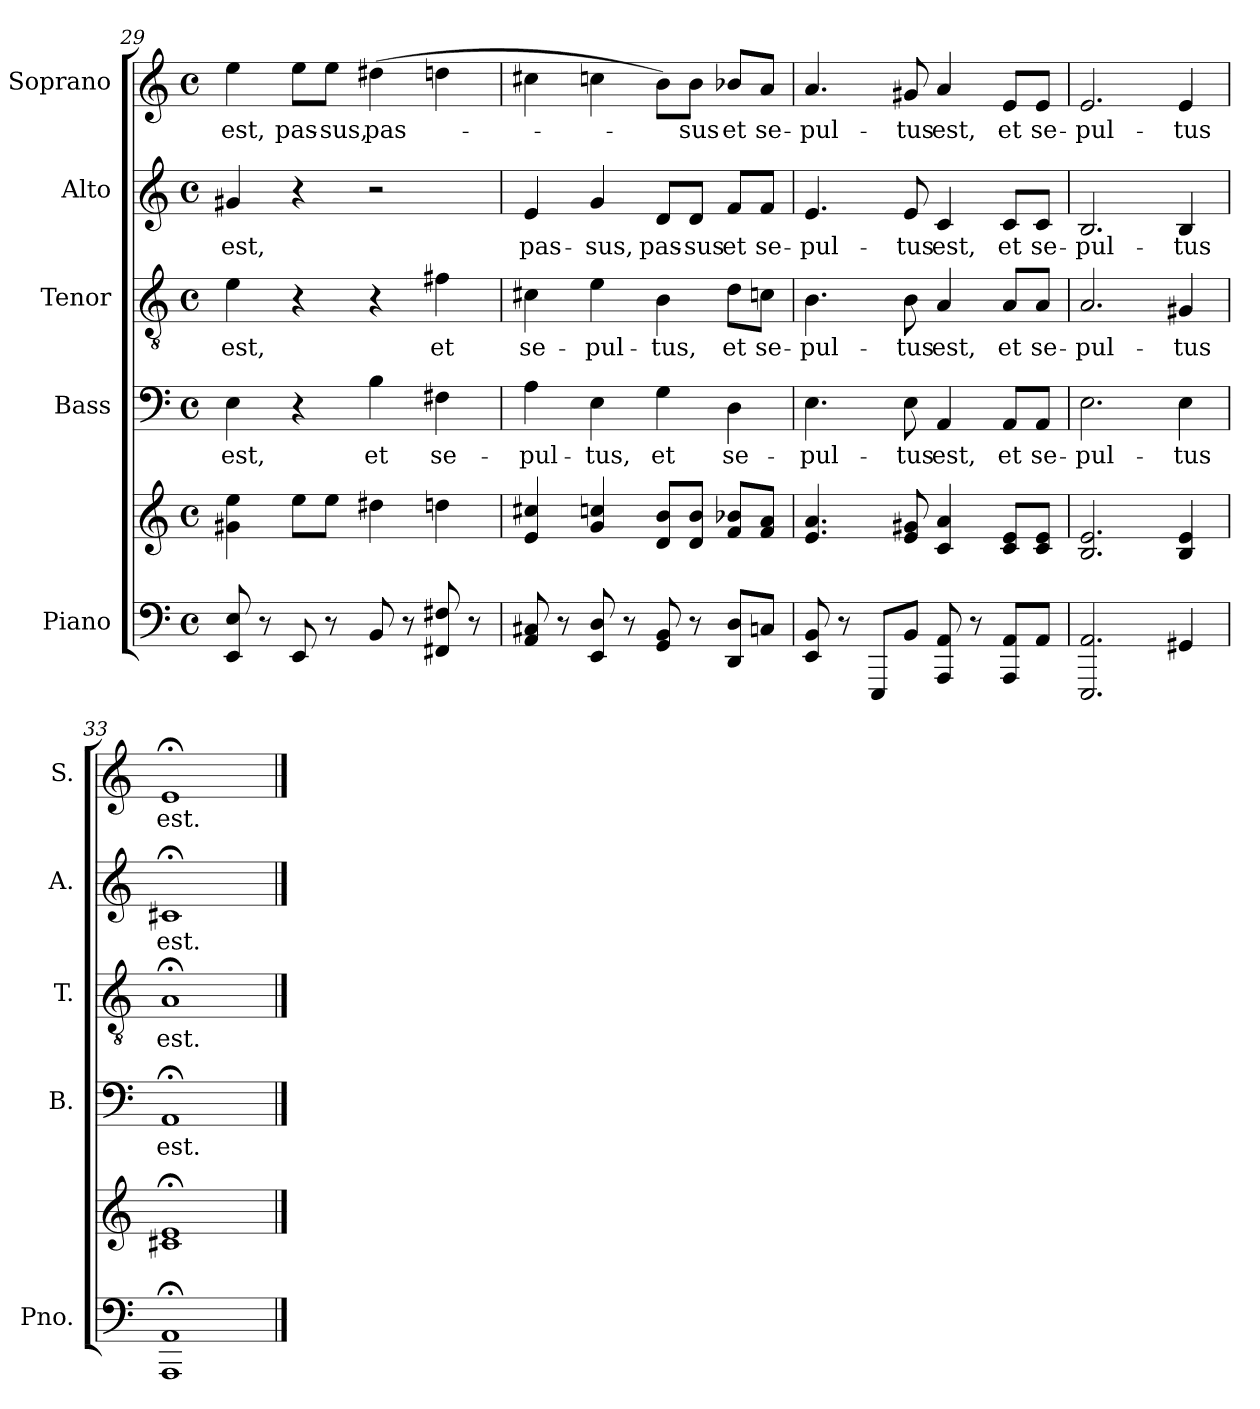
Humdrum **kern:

**kern	**kern	**kern	**text	**kern	**text	**kern	**text	**kern	**text
*part5	*part5	*part4	*part4	*part3	*part3	*part2	*part2	*part1	*part1
*staff6	*staff5	*staff4	*staff4	*staff3	*staff3	*staff2	*staff2	*staff1	*staff1
*I"Piano	*	*I"Bass	*	*I"Tenor	*	*I"Alto	*	*I"Soprano	*
*I'Pno.	*	*I'B.	*	*I'T.	*	*I'A.	*	*I'S.	*
*clefF4	*clefG2	*clefF4	*	*clefGv2	*	*clefG2	*	*clefG2	*
*k[]	*k[]	*k[]	*	*k[]	*	*k[]	*	*k[]	*
*M4/4	*M4/4	*M4/4	*	*M4/4	*	*M4/4	*	*M4/4	*
*met(c)	*met(c)	*met(c)	*	*met(c)	*	*met(c)	*	*met(c)	*
=29	=29	=29	=29	=29	=29	=29	=29	=29	=29
!	!	!	!LO:LY:b	!	!LO:LY:b	!	!LO:LY:b	!	!LO:LY:b
8EE/ 8E/	4g#X\ 4ee\	4E\	est,	4e\	est,	4g#X/	est,	4ee\	est,
8r	.	.	.	.	.	.	.	.	.
!	!	!	!	!	!	!	!	!	!LO:LY:b
8EE/	8ee\L	4r	.	4r	.	4r	.	8ee\L	pas-
!	!	!	!	!	!	!	!	!	!LO:LY:b
8r	8ee\J	.	.	.	.	.	.	8ee\J	-sus,
!	!	!	!LO:LY:b	!	!	!	!	!	!LO:LY:b
8BB/	4dd#X\	4B\	et	4r	.	2r	.	(>4dd#X\	pas-
8r	.	.	.	.	.	.	.	.	.
!	!	!	!LO:LY:b	!	!LO:LY:b	!	!	!	!
8FF#X/ 8F#X/	4ddn\	4F#X\	se-	4f#X\	et	.	.	4ddn\	.
8r	.	.	.	.	.	.	.	.	.
!!LO:LB:g=z
=30	=30	=30	=30	=30	=30	=30	=30	=30	=30
!	!	!	!LO:LY:b	!	!LO:LY:b	!	!LO:LY:b	!	!
8AA/ 8C#X/	4e/ 4cc#X/	4A\	-pul-	4c#X\	se-	4e/	pas-	4cc#X\	.
8r	.	.	.	.	.	.	.	.	.
!	!	!	!LO:LY:b	!	!LO:LY:b	!	!LO:LY:b	!	!
8EE/ 8D/	4g/ 4ccn/	4E\	-tus,	4e\	-pul-	4g/	-sus,	4ccn\	.
8r	.	.	.	.	.	.	.	.	.
!	!	!	!LO:LY:b	!	!LO:LY:b	!	!LO:LY:b	!	!
8GG/ 8BB/	8d/ 8b/L	4G\	et	4B\	-tus,	8d/L	pas-	8b\L)	.
!	!	!	!	!	!	!	!LO:LY:b	!	!LO:LY:b
8r	8d/ 8b/J	.	.	.	.	8d/J	-sus	8b\J	-sus
!	!	!	!LO:LY:b	!	!LO:LY:b	!	!LO:LY:b	!	!LO:LY:b
8DD/ 8D/L	8f/ 8b-X/L	4D\	se-	8d\L	et	8f/L	et	8b-X/L	et
!	!	!	!	!	!LO:LY:b	!	!LO:LY:b	!	!LO:LY:b
8Cn/J	8f/ 8a/J	.	.	8cn\J	se-	8f/J	se-	8a/J	se-
=31	=31	=31	=31	=31	=31	=31	=31	=31	=31
!	!	!	!LO:LY:b	!	!LO:LY:b	!	!LO:LY:b	!	!LO:LY:b
8EE/ 8BB/	4.e/ 4.a/	4.E\	-pul-	4.B\	-pul-	4.e/	-pul-	4.a/	-pul-
8r	.	.	.	.	.	.	.	.	.
8EEE/L	.	.	.	.	.	.	.	.	.
!	!	!	!LO:LY:b	!	!LO:LY:b	!	!LO:LY:b	!	!LO:LY:b
8BB/J	8e/ 8g#X/	8E\	-tus	8B\	-tus	8e/	-tus	8g#X/	-tus
!	!	!	!LO:LY:b	!	!LO:LY:b	!	!LO:LY:b	!	!LO:LY:b
8AAA/ 8AA/	4c/ 4a/	4AA/	est,	4A/	est,	4c/	est,	4a/	est,
8r	.	.	.	.	.	.	.	.	.
!	!	!	!LO:LY:b	!	!LO:LY:b	!	!LO:LY:b	!	!LO:LY:b
8AAA/ 8AA/L	8c/ 8e/L	8AA/L	et	8A/L	et	8c/L	et	8e/L	et
!	!	!	!LO:LY:b	!	!LO:LY:b	!	!LO:LY:b	!	!LO:LY:b
8AA/J	8c/ 8e/J	8AA/J	se-	8A/J	se-	8c/J	se-	8e/J	se-
=32	=32	=32	=32	=32	=32	=32	=32	=32	=32
!	!	!	!LO:LY:b	!	!LO:LY:b	!	!LO:LY:b	!	!LO:LY:b
2.EEE/ 2.AA/	2.B/ 2.e/	2.E\	-pul-	2.A/	-pul-	2.B/	-pul-	2.e/	-pul-
!	!	!	!LO:LY:b	!	!LO:LY:b	!	!LO:LY:b	!	!LO:LY:b
4GG#X/	4B/ 4e/	4E\	-tus	4G#X/	-tus	4B/	-tus	4e/	-tus
=33	=33	=33	=33	=33	=33	=33	=33	=33	=33
!	!	!	!LO:LY:b	!	!LO:LY:b	!	!LO:LY:b	!	!LO:LY:b
1AAA;< 1AA;<	1c#X;< 1e;<	1AA;<	est.	1A;<	est.	1c#X;<	est.	1e;<	est.
==	==	==	==	==	==	==	==	==	==
*-	*-	*-	*-	*-	*-	*-	*-	*-	*-
